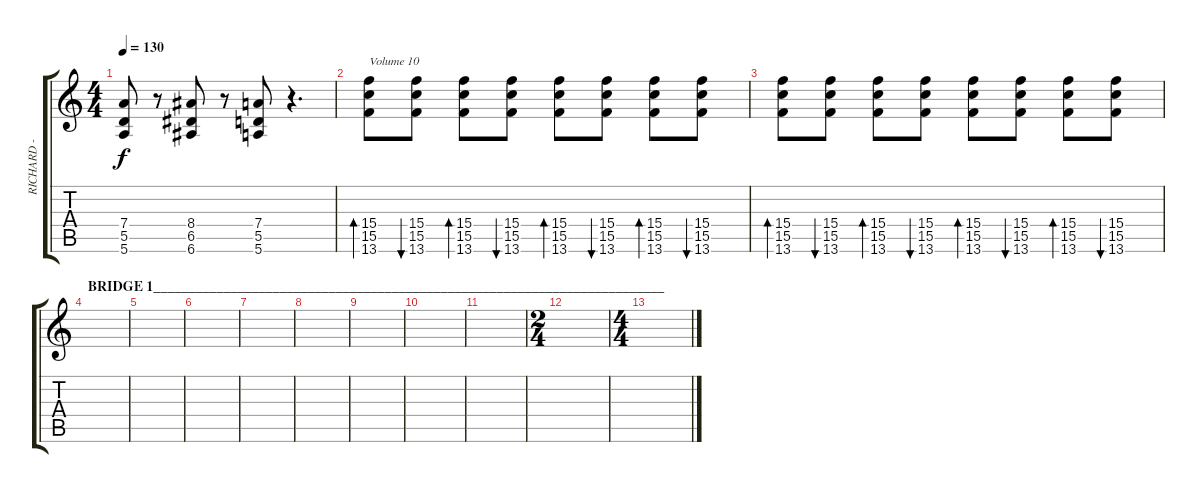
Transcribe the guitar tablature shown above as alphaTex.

\track ("RICHARD - Standart" "RICHARD - ") {instrument distortionguitar}
\staff {score tabs}
\tuning (E4 B3 G3 D3 A2 E2) {hide}
\ts (4 4)
\tempo 130
\clef g2
\ks c
(7.4 5.5 5.6).8{dy f} r.8 (8.4 6.5 6.6).8 r.8 (7.4 5.5 5.6).8 r.4{d} |
(15.4 15.5 13.6).8{bd 60 txt "Volume 10" volume 10} (15.4 15.5 13.6).8{bu 60} (15.4 15.5 13.6).8{bd 60} (15.4 15.5 13.6).8{bu 60} (15.4 15.5 13.6).8{bd 60} (15.4 15.5 13.6).8{bu 60} (15.4 15.5 13.6).8{bd 60} (15.4 15.5 13.6).8{bu 60} |
(15.4 15.5 13.6).8{bd 60} (15.4 15.5 13.6).8{bu 60} (15.4 15.5 13.6).8{bd 60} (15.4 15.5 13.6).8{bu 60} (15.4 15.5 13.6).8{bd 60} (15.4 15.5 13.6).8{bu 60} (15.4 15.5 13.6).8{bd 60} (15.4 15.5 13.6).8{bu 60} |
\section ("" "BRIDGE 1_________________________________________________________________________")
|
|
|
|
|
|
|
|
\ts (2 4)
|
\ts (4 4)
